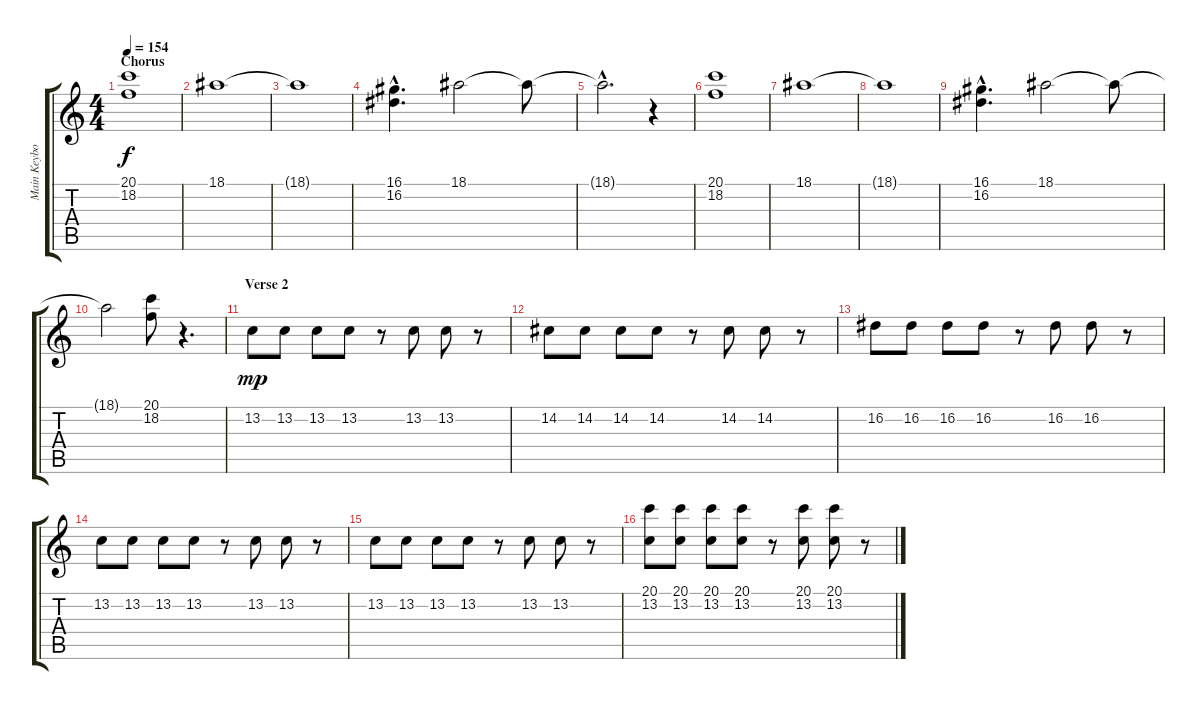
\track ("Main Keyboards" "Main Keybo") {instrument stringensemble1}
\staff {score tabs}
\tuning (E4 B3 G3 D3 A2 E2) {hide}
\ts (4 4)
\section ("" "Chorus")
\tempo 154
\clef g2
\ks c
(20.1 18.2).1{dy f} |
18.1.1 |
18.1{t}.1 |
(16.1{hac} 16.2).4{d} 18.1.2 18.1{t}.8 |
18.1{hac t}.2{d} r.4 |
(20.1 18.2).1 |
18.1.1 |
18.1{t}.1 |
(16.1{hac} 16.2).4{d} 18.1.2 18.1{t}.8 |
18.1{t}.2 (20.1 18.2).8 r.4{d} |
\section ("" "Verse 2")
13.2.8{dy mp} 13.2.8 13.2.8 13.2.8 r.8 13.2.8 13.2.8 r.8 |
14.2.8 14.2.8 14.2.8 14.2.8 r.8 14.2.8 14.2.8 r.8 |
16.2.8 16.2.8 16.2.8 16.2.8 r.8 16.2.8 16.2.8 r.8 |
13.2.8 13.2.8 13.2.8 13.2.8 r.8 13.2.8 13.2.8 r.8 |
13.2.8 13.2.8 13.2.8 13.2.8 r.8 13.2.8 13.2.8 r.8 |
(20.1 13.2).8 (20.1 13.2).8 (20.1 13.2).8 (20.1 13.2).8 r.8 (20.1 13.2).8 (20.1 13.2).8 r.8
